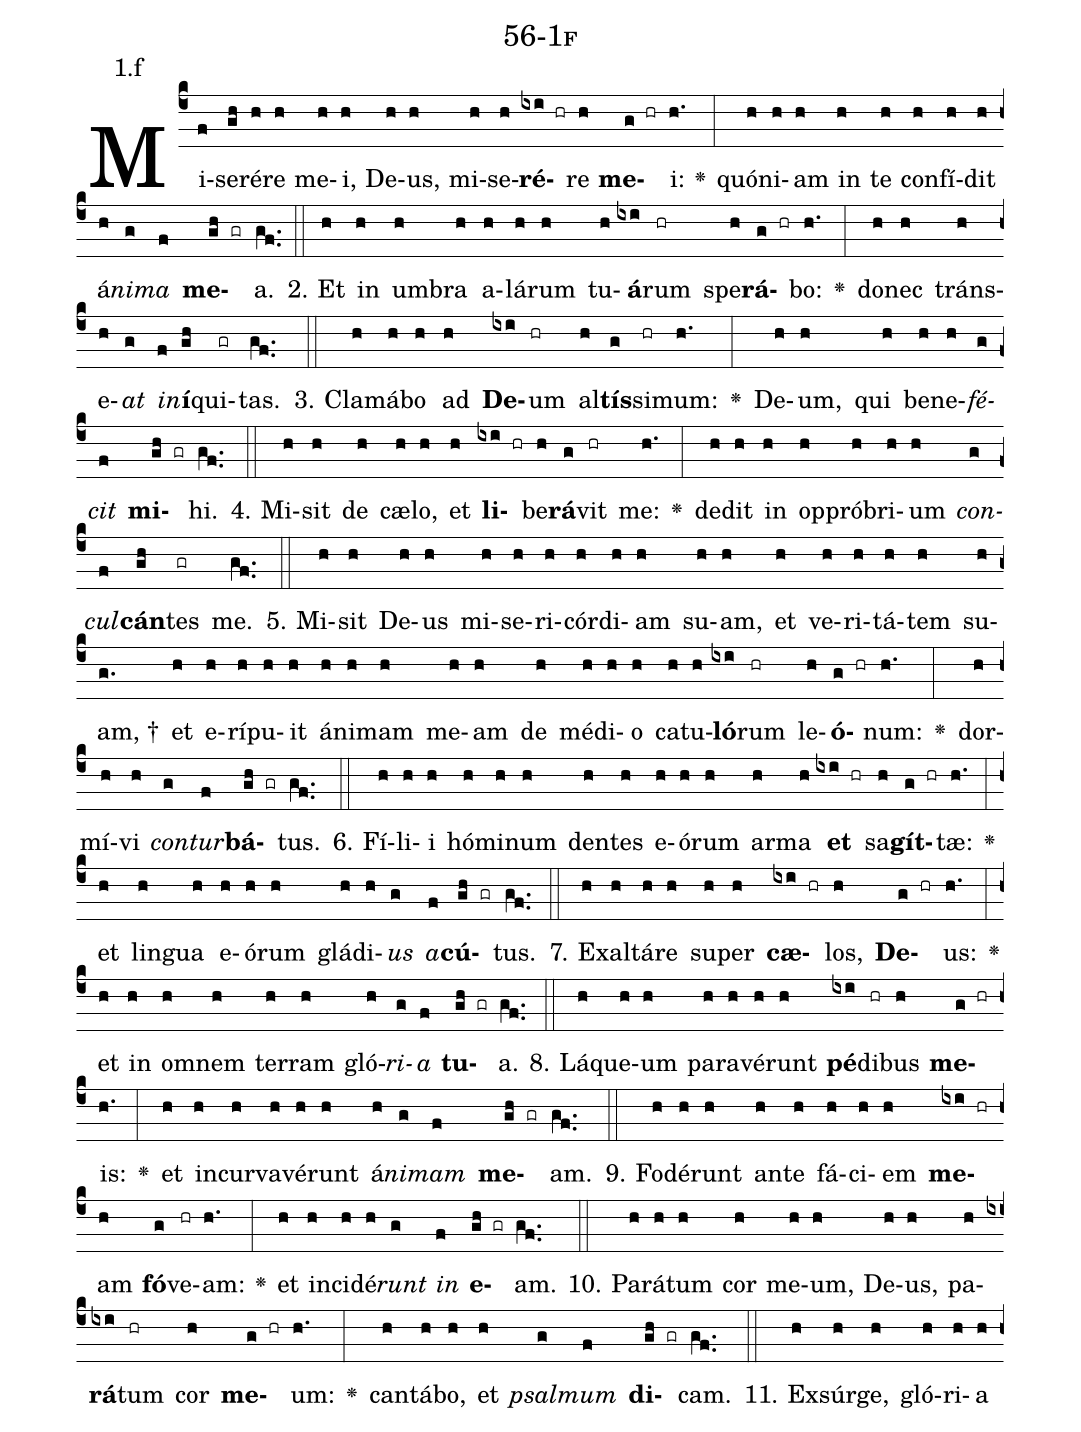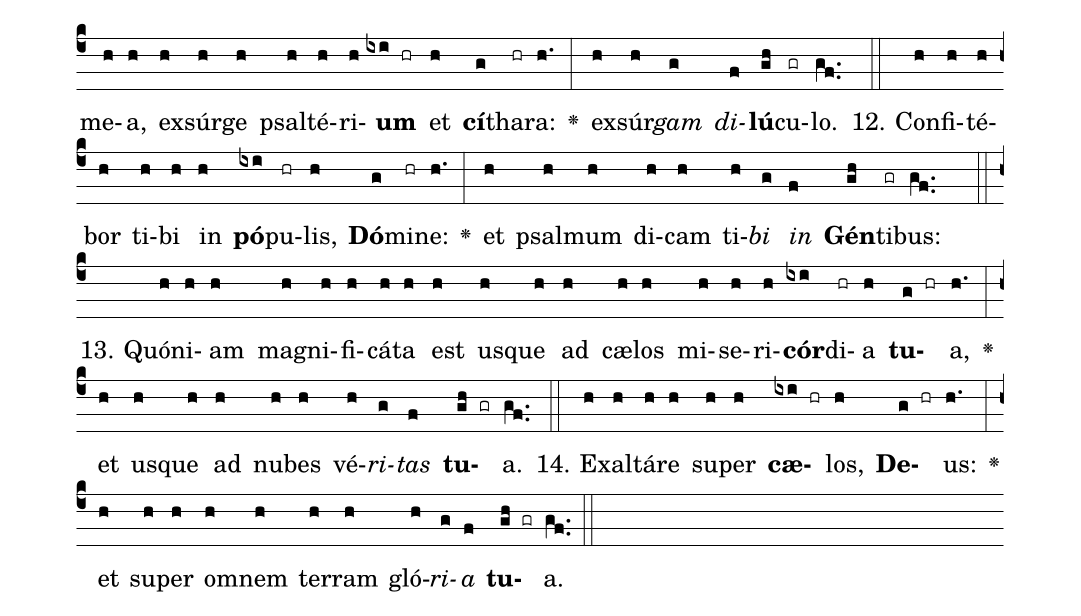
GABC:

name: 56-1f;
annotation: 1.f;
%%
(c4)Mi(f)se(gh)ré(h)re(h) me(h)i,(h) De(h)us,(h) mi(h)se(h)<b>ré</b>(ixi hr)re(h) <b>me</b>(g hr)i:(h.) <v>\greheightstar</v>(:) quón(h)i(h)am(h) in(h) te(h) con(h)fí(h)dit(h) á(h)<i>ni</i>(g)<i>ma</i>(f) <b>me</b>(gh gr)a.(gf..) (::)
2. Et(h) in(h) um(h)bra(h) a(h)lá(h)rum(h) tu(h)<b>á</b>(ixi)rum(hr) spe(h)<b>rá</b>(g hr)bo:(h.) <v>\greheightstar</v>(:) do(h)nec(h) tráns(h)e(h)<i>at</i>(g) <i>in</i>(f)<b>í</b>(gh)qui(gr)tas.(gf..) (::)
3. Cla(h)má(h)bo(h) ad(h) <b>De</b>(ixi)um(hr) al(h)<b>tís</b>(g)si(hr)mum:(h.) <v>\greheightstar</v>(:) De(h)um,(h) qui(h) be(h)ne(h)<i>fé</i>(g)<i>cit</i>(f) <b>mi</b>(gh gr)hi.(gf..) (::)
4. Mi(h)sit(h) de(h) cæ(h)lo,(h) et(h) <b>li</b>(ixi hr)be(h)<b>rá</b>(g)vit(hr) me:(h.) <v>\greheightstar</v>(:) de(h)dit(h) in(h) op(h)pró(h)bri(h)um(h) <i>con</i>(g)<i>cul</i>(f)<b>cán</b>(gh)tes(gr) me.(gf..) (::)
5. Mi(h)sit(h) De(h)us(h) mi(h)se(h)ri(h)cór(h)di(h)am(h) su(h)am,(h) et(h) ve(h)ri(h)tá(h)tem(h) su(h)am, †(g.) et(h) e(h)rí(h)pu(h)it(h) á(h)ni(h)mam(h) me(h)am(h) de(h) mé(h)di(h)o(h) ca(h)tu(h)<b>ló</b>(ixi)rum(hr) le(h)<b>ó</b>(g hr)num:(h.) <v>\greheightstar</v>(:) dor(h)mí(h)vi(h) <i>con</i>(g)<i>tur</i>(f)<b>bá</b>(gh gr)tus.(gf..) (::)
6. Fí(h)li(h)i(h) hó(h)mi(h)num(h) den(h)tes(h) e(h)ó(h)rum(h) ar(h)ma(h) <b>et</b>(ixi hr) sa(h)<b>gít</b>(g hr)tæ:(h.) <v>\greheightstar</v>(:) et(h) lin(h)gua(h) e(h)ó(h)rum(h) glá(h)di(h)<i>us</i>(g) <i>a</i>(f)<b>cú</b>(gh gr)tus.(gf..) (::)
7. Ex(h)al(h)tá(h)re(h) su(h)per(h) <b>cæ</b>(ixi hr)los,(h) <b>De</b>(g hr)us:(h.) <v>\greheightstar</v>(:) et(h) in(h) om(h)nem(h) ter(h)ram(h) gló(h)<i>ri</i>(g)<i>a</i>(f) <b>tu</b>(gh gr)a.(gf..) (::)
8. Lá(h)que(h)um(h) pa(h)ra(h)vé(h)runt(h) <b>pé</b>(ixi)di(hr)bus(h) <b>me</b>(g hr)is:(h.) <v>\greheightstar</v>(:) et(h) in(h)cur(h)va(h)vé(h)runt(h) á(h)<i>ni</i>(g)<i>mam</i>(f) <b>me</b>(gh gr)am.(gf..) (::)
9. Fo(h)dé(h)runt(h) an(h)te(h) fá(h)ci(h)em(h) <b>me</b>(ixi hr)am(h) <b>fó</b>(g)ve(hr)am:(h.) <v>\greheightstar</v>(:) et(h) in(h)ci(h)dé(h)<i>runt</i>(g) <i>in</i>(f) <b>e</b>(gh gr)am.(gf..) (::)
10. Pa(h)rá(h)tum(h) cor(h) me(h)um,(h) De(h)us,(h) pa(h)<b>rá</b>(ixi)tum(hr) cor(h) <b>me</b>(g hr)um:(h.) <v>\greheightstar</v>(:) can(h)tá(h)bo,(h) et(h) <i>psal</i>(g)<i>mum</i>(f) <b>di</b>(gh gr)cam.(gf..) (::)
11. Ex(h)súr(h)ge,(h) gló(h)ri(h)a(h) me(h)a,(h) ex(h)súr(h)ge(h) psal(h)té(h)ri(h)<b>um</b>(ixi hr) et(h) <b>cí</b>(g)tha(hr)ra:(h.) <v>\greheightstar</v>(:) ex(h)súr(h)<i>gam</i>(g) <i>di</i>(f)<b>lú</b>(gh)cu(gr)lo.(gf..) (::)
12. Con(h)fi(h)té(h)bor(h) ti(h)bi(h) in(h) <b>pó</b>(ixi)pu(hr)lis,(h) <b>Dó</b>(g)mi(hr)ne:(h.) <v>\greheightstar</v>(:) et(h) psal(h)mum(h) di(h)cam(h) ti(h)<i>bi</i>(g) <i>in</i>(f) <b>Gén</b>(gh)ti(gr)bus:(gf..) (::)
13. Quón(h)i(h)am(h) ma(h)gni(h)fi(h)cá(h)ta(h) est(h) us(h)que(h) ad(h) cæ(h)los(h) mi(h)se(h)ri(h)<b>cór</b>(ixi)di(hr)a(h) <b>tu</b>(g hr)a,(h.) <v>\greheightstar</v>(:) et(h) us(h)que(h) ad(h) nu(h)bes(h) vé(h)<i>ri</i>(g)<i>tas</i>(f) <b>tu</b>(gh gr)a.(gf..) (::)
14. Ex(h)al(h)tá(h)re(h) su(h)per(h) <b>cæ</b>(ixi hr)los,(h) <b>De</b>(g hr)us:(h.) <v>\greheightstar</v>(:) et(h) su(h)per(h) om(h)nem(h) ter(h)ram(h) gló(h)<i>ri</i>(g)<i>a</i>(f) <b>tu</b>(gh gr)a.(gf..) (::)
